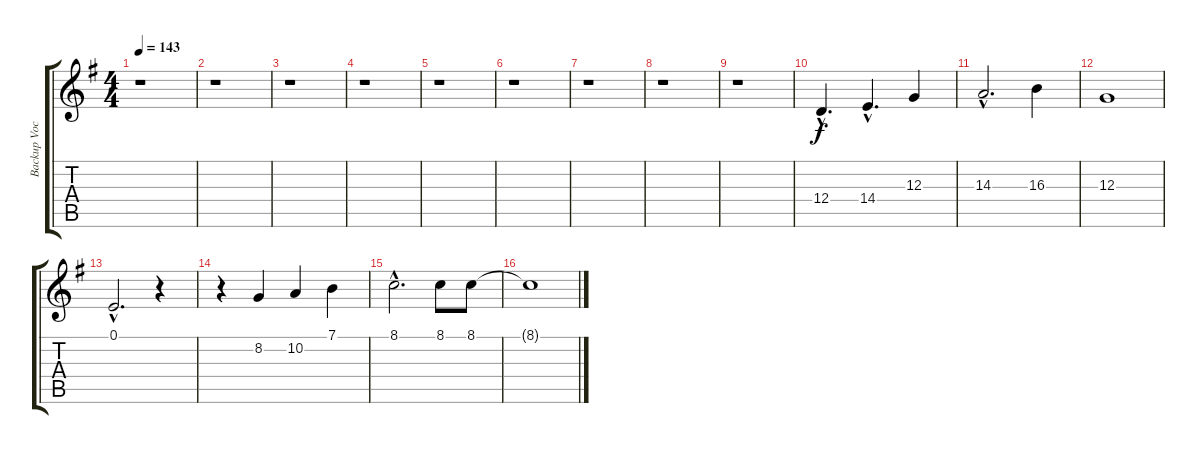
\track ("Backup Vocals" "Backup Voc") {instrument tenorsax}
\staff {score tabs}
\tuning (E4 B3 G3 D3 A2 E2) {hide}
\ts (4 4)
\tempo 143
\clef g2
\ks g
r.1{dy f} |
r.1 |
r.1 |
r.1 |
r.1 |
r.1 |
r.1 |
r.1 |
r.1 |
12.4{hac}.4{d} 14.4{hac}.4{d} 12.3.4 |
14.3{hac}.2{d} 16.3.4 |
12.3.1 |
0.1{hac}.2{d} r.4 |
r.4 8.2.4 10.2.4 7.1.4 |
8.1{hac}.2{d} 8.1.8 8.1.8 |
8.1{t}.1
